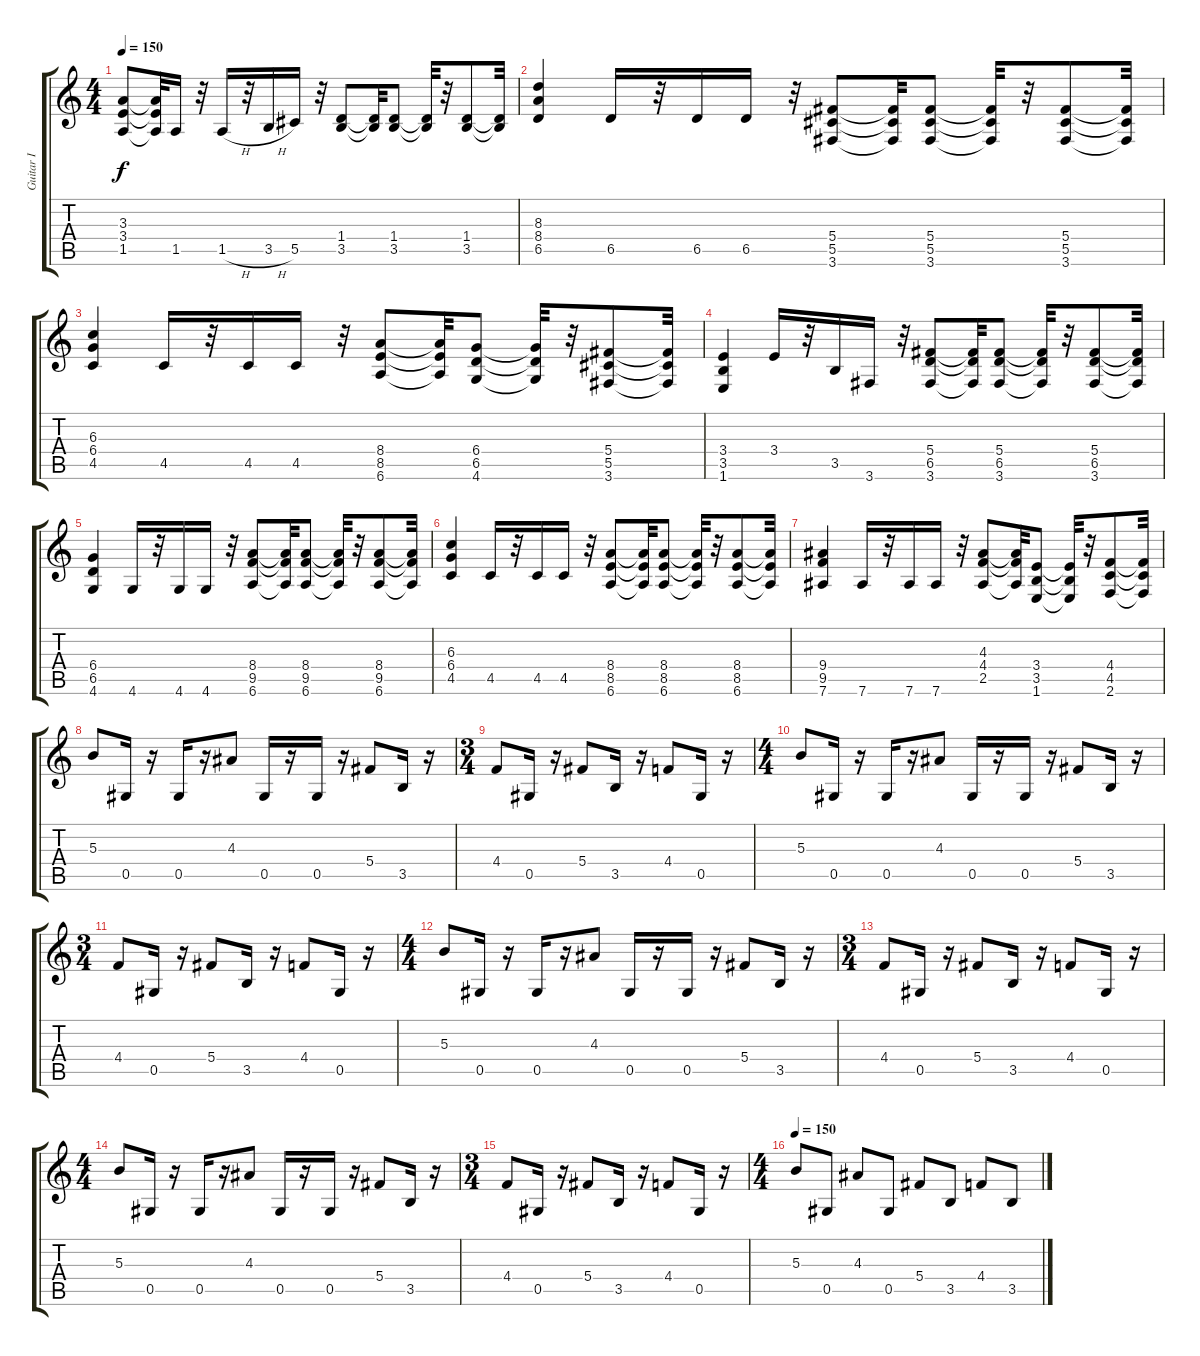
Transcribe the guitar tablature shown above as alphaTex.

\track ("Guitar I" "Guitar I") {instrument distortionguitar}
\staff {score tabs}
\tuning (Eb4 Bb3 Gb3 Db3 Ab2 Eb2) {hide}
\ts (4 4)
\tempo 150
\clef g2
\ks c
(3.3 3.4 1.5).8{dy f} (3.3{t} 3.4{t} 1.5{t}).32 1.5.16 r.32 1.5{h}.16 r.32 3.5{h}.16 5.5.16 r.32 (1.4 3.5).8 (1.4{t} 3.5{t}).32 (1.4 3.5).8 (1.4{t} 3.5{t}).32 r.32 (1.4 3.5).8 (1.4{t} 3.5{t}).32 |
(8.3 8.4 6.5).4 6.5.16 r.32 6.5.16 6.5.16 r.32 (5.4 5.5 3.6).8 (5.4{t} 5.5{t} 3.6{t}).32 (5.4 5.5 3.6).8 (5.4{t} 5.5{t} 3.6{t}).32 r.32 (5.4 5.5 3.6).8 (5.4{t} 5.5{t} 3.6{t}).32 |
(6.3 6.4 4.5).4 4.5.16 r.32 4.5.16 4.5.16 r.32 (8.4 8.5 6.6).8 (8.4{t} 8.5{t} 6.6{t}).32 (6.4 6.5 4.6).8 (6.4{t} 6.5{t} 4.6{t}).32 r.32 (5.4 5.5 3.6).8 (5.4{t} 5.5{t} 3.6{t}).32 |
(3.4 3.5 1.6).4 3.4.16 r.32 3.5.16 3.6.16 r.32 (5.4 6.5 3.6).8 (5.4{t} 6.5{t} 3.6{t}).32 (5.4 6.5 3.6).8 (5.4{t} 6.5{t} 3.6{t}).32 r.32 (5.4 6.5 3.6).8 (5.4{t} 6.5{t} 3.6{t}).32 |
(6.4 6.5 4.6).4 4.6.16 r.32 4.6.16 4.6.16 r.32 (8.4 9.5 6.6).8 (8.4{t} 9.5{t} 6.6{t}).32 (8.4 9.5 6.6).8 (8.4{t} 9.5{t} 6.6{t}).32 r.32 (8.4 9.5 6.6).8 (8.4{t} 9.5{t} 6.6{t}).32 |
(6.3 6.4 4.5).4 4.5.16 r.32 4.5.16 4.5.16 r.32 (8.4 8.5 6.6).8 (8.4{t} 8.5{t} 6.6{t}).32 (8.4 8.5 6.6).8 (8.4{t} 8.5{t} 6.6{t}).32 r.32 (8.4 8.5 6.6).8 (8.4{t} 8.5{t} 6.6{t}).32 |
(9.4 9.5 7.6).4 7.6.16 r.32 7.6.16 7.6.16 r.32 (4.3 4.4 2.5).8 (4.3{t} 4.4{t} 2.5{t}).32 (3.4 3.5 1.6).8 (3.4{t} 3.5{t} 1.6{t}).32 r.32 (4.4 4.5 2.6).8 (4.4{t} 4.5{t} 2.6{t}).32 |
5.3.8 0.5.16 r.16 0.5.16 r.16 4.3.8 0.5.16 r.16 0.5.16 r.16 5.4.8 3.5.16 r.16 |
\ts (3 4)
4.4.8 0.5.16 r.16 5.4.8 3.5.16 r.16 4.4.8 0.5.16 r.16 |
\ts (4 4)
5.3.8 0.5.16 r.16 0.5.16 r.16 4.3.8 0.5.16 r.16 0.5.16 r.16 5.4.8 3.5.16 r.16 |
\ts (3 4)
4.4.8 0.5.16 r.16 5.4.8 3.5.16 r.16 4.4.8 0.5.16 r.16 |
\ts (4 4)
5.3.8 0.5.16 r.16 0.5.16 r.16 4.3.8 0.5.16 r.16 0.5.16 r.16 5.4.8 3.5.16 r.16 |
\ts (3 4)
4.4.8 0.5.16 r.16 5.4.8 3.5.16 r.16 4.4.8 0.5.16 r.16 |
\ts (4 4)
5.3.8 0.5.16 r.16 0.5.16 r.16 4.3.8 0.5.16 r.16 0.5.16 r.16 5.4.8 3.5.16 r.16 |
\ts (3 4)
4.4.8 0.5.16 r.16 5.4.8 3.5.16 r.16 4.4.8 0.5.16 r.16 |
\ts (4 4)
\tempo 150
5.3.8 0.5.8 4.3.8 0.5.8 5.4.8 3.5.8 4.4.8 3.5.8
